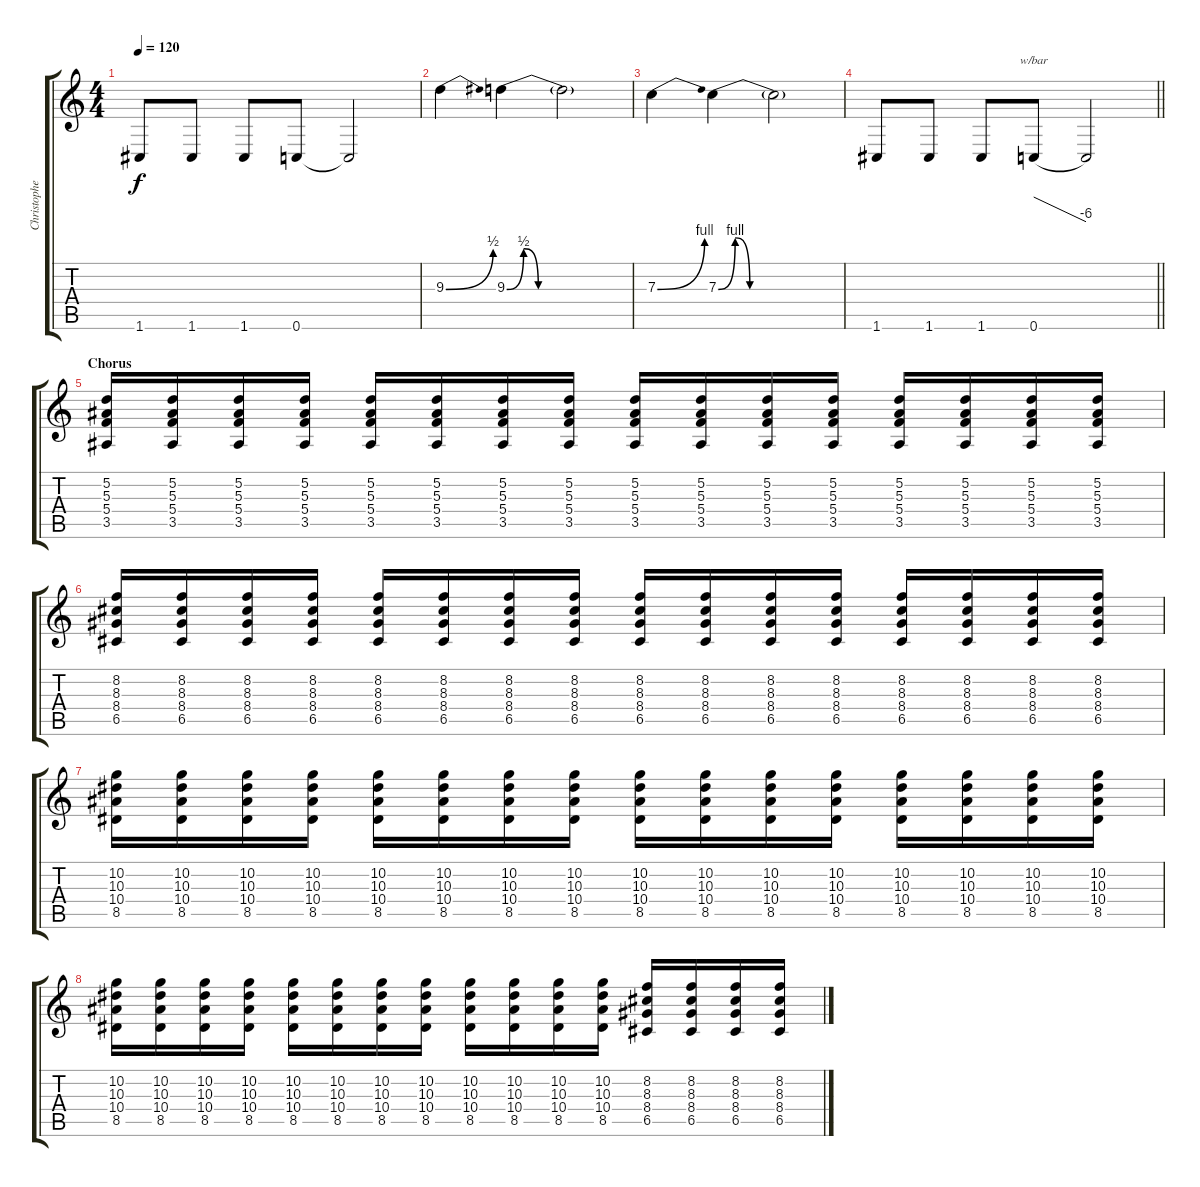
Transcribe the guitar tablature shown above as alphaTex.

\track ("Christopher Amott (Rythm Guitar II)" "Christophe") {instrument overdrivenguitar}
\staff {score tabs}
\tuning (D4 A3 F3 C3 G2 C2) {hide}
\ts (4 4)
\tempo 120
\clef g2
\ks c
1.6.8{dy f} 1.6.8 1.6.8 0.6.8 0.6{t}.2 |
9.3{be (bend 0 0 60 2)}.4 9.3{be (custom 0 0 8 2 15 0 60 0)}.4 9.3{t}.2 |
7.3{be (bend 0 0 60 4)}.4 7.3{be (custom 0 0 8 4 15 0 60 0)}.4 7.3{t}.2 |
\barLineRight lightlight
1.6.8 1.6.8 1.6.8 0.6.8{tbe (dive default 0 0 60 -24)} 0.6{t}.2 |
\section ("" "Chorus")
(5.2 5.3 5.4 3.5).16{volume 12 balance 16 instrument overdrivenguitar} (5.2 5.3 5.4 3.5).16 (5.2 5.3 5.4 3.5).16 (5.2 5.3 5.4 3.5).16 (5.2 5.3 5.4 3.5).16 (5.2 5.3 5.4 3.5).16 (5.2 5.3 5.4 3.5).16 (5.2 5.3 5.4 3.5).16 (5.2 5.3 5.4 3.5).16 (5.2 5.3 5.4 3.5).16 (5.2 5.3 5.4 3.5).16 (5.2 5.3 5.4 3.5).16 (5.2 5.3 5.4 3.5).16 (5.2 5.3 5.4 3.5).16 (5.2 5.3 5.4 3.5).16 (5.2 5.3 5.4 3.5).16 |
(8.2 8.3 8.4 6.5).16 (8.2 8.3 8.4 6.5).16 (8.2 8.3 8.4 6.5).16 (8.2 8.3 8.4 6.5).16 (8.2 8.3 8.4 6.5).16 (8.2 8.3 8.4 6.5).16 (8.2 8.3 8.4 6.5).16 (8.2 8.3 8.4 6.5).16 (8.2 8.3 8.4 6.5).16 (8.2 8.3 8.4 6.5).16 (8.2 8.3 8.4 6.5).16 (8.2 8.3 8.4 6.5).16 (8.2 8.3 8.4 6.5).16 (8.2 8.3 8.4 6.5).16 (8.2 8.3 8.4 6.5).16 (8.2 8.3 8.4 6.5).16 |
(10.2 10.3 10.4 8.5).16 (10.2 10.3 10.4 8.5).16 (10.2 10.3 10.4 8.5).16 (10.2 10.3 10.4 8.5).16 (10.2 10.3 10.4 8.5).16 (10.2 10.3 10.4 8.5).16 (10.2 10.3 10.4 8.5).16 (10.2 10.3 10.4 8.5).16 (10.2 10.3 10.4 8.5).16 (10.2 10.3 10.4 8.5).16 (10.2 10.3 10.4 8.5).16 (10.2 10.3 10.4 8.5).16 (10.2 10.3 10.4 8.5).16 (10.2 10.3 10.4 8.5).16 (10.2 10.3 10.4 8.5).16 (10.2 10.3 10.4 8.5).16 |
(10.2 10.3 10.4 8.5).16 (10.2 10.3 10.4 8.5).16 (10.2 10.3 10.4 8.5).16 (10.2 10.3 10.4 8.5).16 (10.2 10.3 10.4 8.5).16 (10.2 10.3 10.4 8.5).16 (10.2 10.3 10.4 8.5).16 (10.2 10.3 10.4 8.5).16 (10.2 10.3 10.4 8.5).16 (10.2 10.3 10.4 8.5).16 (10.2 10.3 10.4 8.5).16 (10.2 10.3 10.4 8.5).16 (8.2 8.3 8.4 6.5).16 (8.2 8.3 8.4 6.5).16 (8.2 8.3 8.4 6.5).16 (8.2 8.3 8.4 6.5).16
